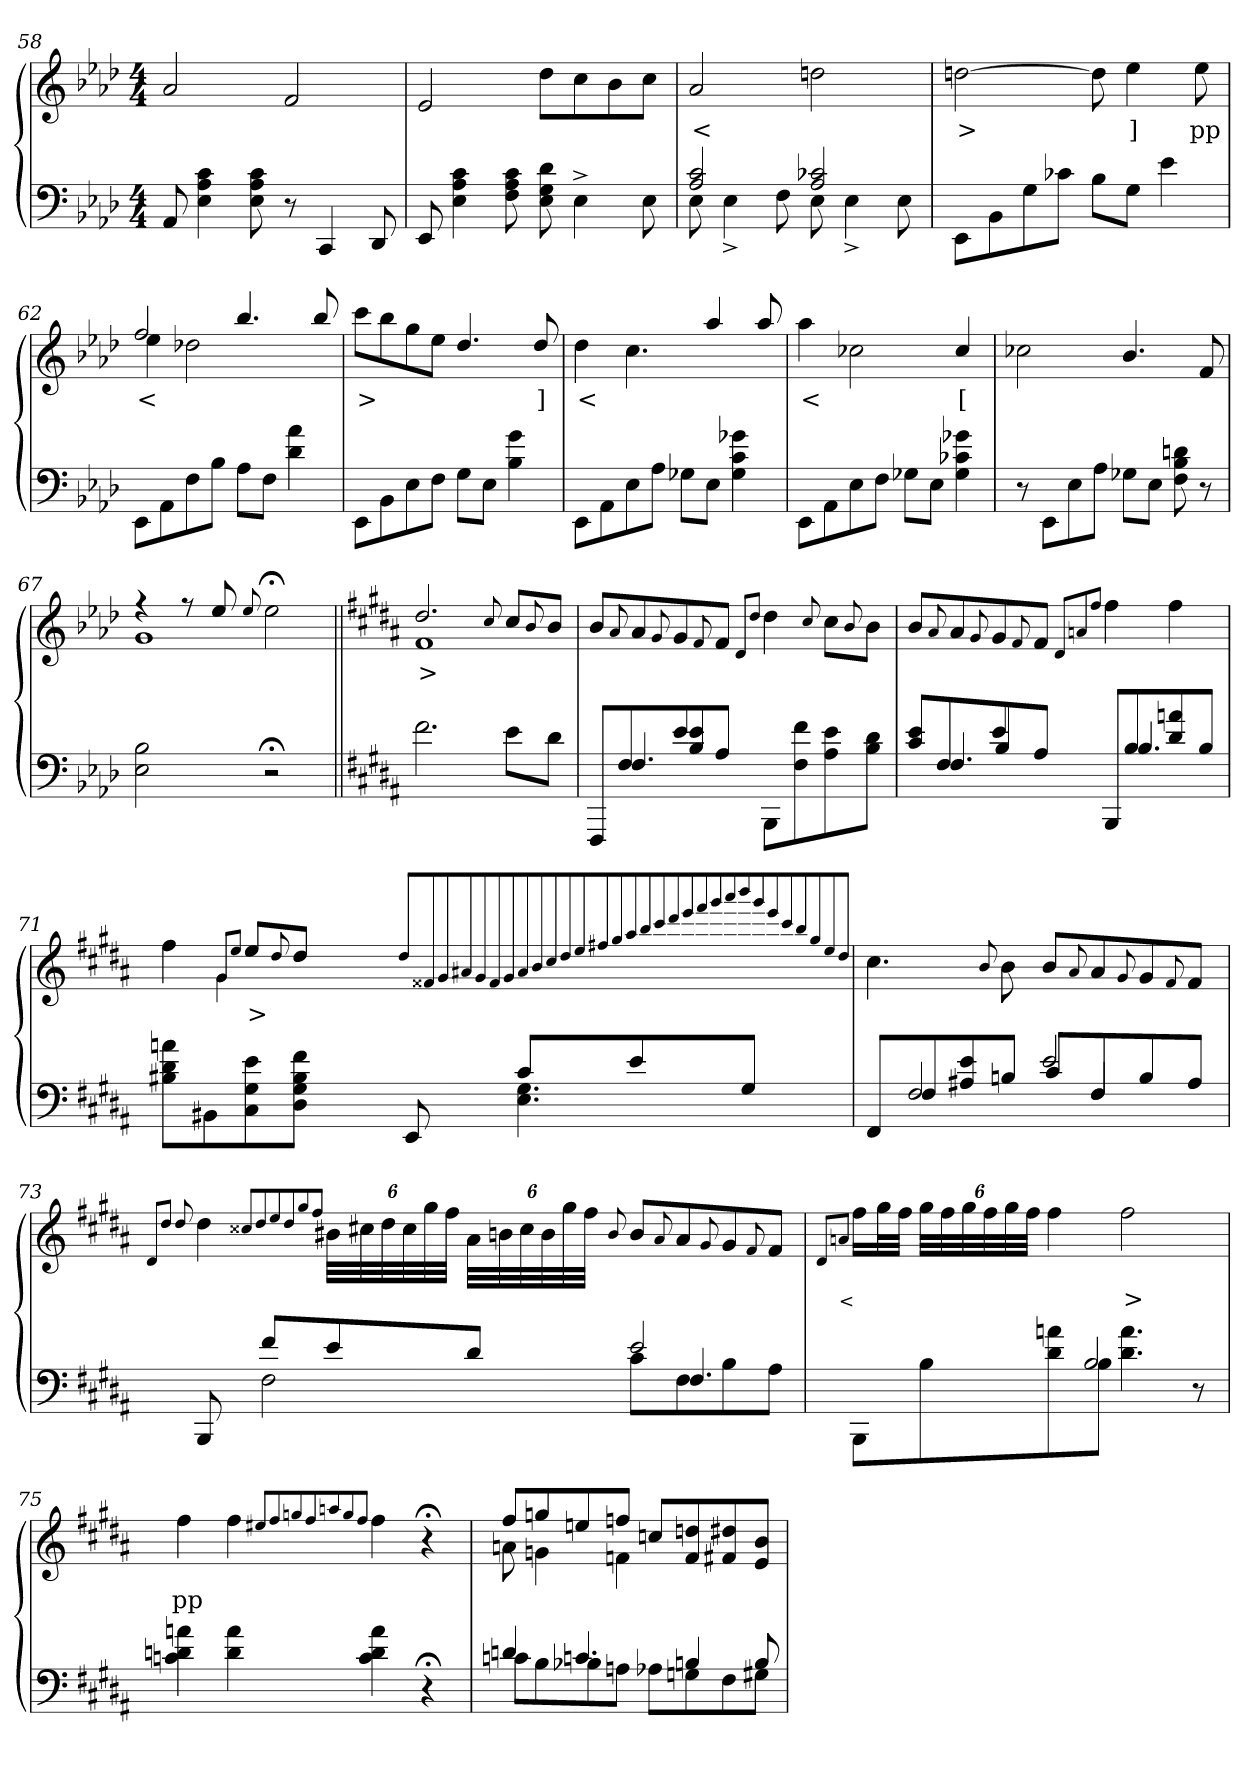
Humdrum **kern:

**kern	**kern	**text
*part2	*part1	*part1
*staff2	*staff1	*staff1
*clefF4	*clefG2	*
*k[b-e-a-d-]	*k[b-e-a-d-]	*
*M4/4	*M4/4	*
=58	=58	=58
8AA-	2a-	.
4c 4A- 4E-	.	.
8c 8A- 8E-	.	.
8r	2f	.
4CC	.	.
8DD-	.	.
=59	=59	=59
8EE-	2e-	.
4c 4A- 4E-	.	.
8c 8A- 8F	.	.
8d- 8G 8E-	8dd-L	.
4E-^>	8cc	.
.	8b-	.
8E-	8ccJ	.
=60	=60	=60
*^	*	*
2c 2A-	8E-	2a-	<
.	4E-^>	.	.
.	8F	.	.
2c-X 2A-	8E-	2ddn	.
.	4E-^>	.	.
.	8E-	.	.
*v	*v	*	*
=61	=61	=61
8EE-L	[2ddn	>
8BB-	.	.
8G	.	.
8c-XJ	.	.
8B-L	8dd]	.
8GJ	4ee-	]
4e-	.	.
.	8ee-	pp
=62	=62	=62
*	*^	*
8EE-\L	2ff	4ee-	<
8AA-	.	.	.
8F	.	2dd-X	.
8B-J	.	.	.
8A-L	4.bb-	.	.
8FJ	.	.	.
4a- 4d-	.	4ryy	.
.	8bb-/	.	.
*	*v	*v	*
=63	=63	=63
8EE-\L	8cccL	>
8BB-	8bb-	.
8E-	8gg	.
8FJ	8ee-J	.
8GL	4.dd-/	.
8E-J	.	.
4g 4B-	.	.
.	8dd-/	]
=64	=64	=64
8EE-\L	4dd-	<
8AA-	.	.
8E-	4.cc	.
8A-J	.	.
8G-XL	.	.
8E-J	4aa-/	.
4g- 4c 4G-	.	.
.	8aa-/	.
=65	=65	=65
8EE-\L	4aa-	<
8AA-	.	.
8E-	2cc-X	.
8FJ	.	.
8G-XL	.	.
8E-J	.	.
4g- 4c-X 4G-	4cc-/	[
=66	=66	=66
8r	2cc-X	.
8EE-\L	.	.
8E-	.	.
8A-J	.	.
8G-XL	4.b-/	.
8E-J	.	.
8dn 8B- 8F	.	.
8r	8f	.
=67	=67	=67
*	*^	*
2B- 2E-	4r	1g	.
.	8r	.	.
.	8ee-	.	.
.	8qqee-/	.	.
2r;<	2ee-;<\	.	.
=68||	=68||	=68||	=68||
*k[f#c#g#d#a#]	*k[f#c#g#d#a#]	*	*
2.f#\	2.dd#	1f#	>
.	8qqcc#/	.	.
8e\L	8cc#L	.	.
.	8qqb/	.	.
8d#\J	8bJ	.	.
*	*v	*v	*
=69	=69	=69
*^	*	*
*	*^	*	*
4ryy	8ryy	8FFF#L	8bL	.
.	.	.	8qqa#/	.
.	4.F#/	8F#	8a#	.
.	.	.	8qqg#/	.
4e	.	8e 8B	8g#	.
.	.	.	8qqf#/	.
.	.	8A#J	8f#J	.
.	.	.	8qqd#/L	.
.	.	.	8qdd#/J	.
2ryy	2ryy	8BBBL	4dd#	.
.	.	8f# 8F#	.	.
.	.	.	8qqcc#/	.
.	.	8e 8A#	8cc#L	.
.	.	.	8qqb/	.
.	.	8d# 8BJ	8bJ	.
=70	=70	=70	=70	=70
4ryy	8ryy	8e 8c#L	8bL	.
.	.	.	8qqa#/	.
.	4.F#/	8F#	8a#	.
.	.	.	8qqg#/	.
4e	.	8B	8g#	.
.	.	.	8qqf#/	.
.	.	8A#J	8f#J	.
.	.	.	8qd#/L	.
.	.	.	8qan/	.
.	.	.	8qff#/J	.
8ryy	2ryy	8BBBL	4ff#	.
4.B	.	8B	.	.
.	.	8an 8d#	4ff#	.
.	.	8BJ	.	.
*	*v	*v	*	*
=71	=71	=71	=71
*	*	*^	*
8an\ 8d#\ 8B#X\L	8ryy	4ff#	4ryy	.
*v	*v	*	*	*
8BB#	.	.	.
.	8qg#/L	.	.
.	8qee/J	4qqg#\	.
8e 8G# 8C#	8ee/L	2.ryy	>
.	8qqdd#/	.	.
8f# 8B# 8G# 8D#J	8dd#J	.	.
8EE	2ryy	.	.
*^	*	*	*
8c#L	4.G# 4.E	.	.	.
8e	.	.	.	.
8G#J	.	.	.	.
*v	*v	*	*	*
*	*v	*v	*
.	8qdd#/L	.
.	8qf##X/	.
.	8qg#/	.
.	8qa#X/	.
.	8qg#/	.
.	8qf##/	.
.	8qg#/	.
.	8qa#/	.
.	8qb/	.
.	8qcc#/	.
.	8qdd#/	.
.	8qee/	.
.	8qff#X/	.
.	8qgg#/	.
.	8qaa#/	.
.	8qbb/	.
.	8qccc#/	.
.	8qddd#/	.
.	8qeee/	.
.	8qfff#/	.
.	8qggg#/	.
.	8qaaa#/	.
.	8qbbb/	.
.	8qggg#/	.
.	8qeee/	.
.	8qccc#/	.
.	8qbb/	.
.	8qgg#/	.
.	8qee/	.
.	8qdd#/J	.
=72	=72	=72
*^	*	*
*	*^	*	*
2ryy	8ryy	8FF#L	4.cc#	.
.	2F#/	8F#	.	.
.	.	8e 8A#X	.	.
.	.	.	8qqb/	.
.	.	8BnJ	8b	.
2e	.	8c#L	8bL	.
.	.	.	8qqa#/	.
.	4F#/	8F#	8a#	.
.	.	.	8qqg#/	.
.	.	8B	8g#	.
.	.	.	8qqf#/	.
.	8ryy	8A#J	8f#J	.
=73	=73	=73	=73	=73
.	.	.	8qd#/L	.
.	.	.	8qdd#/J	.
.	.	.	8qqdd#/	.
8BBB	2ryy	8ryy	4dd#	.
8f#L	.	2F#\	.	.
.	.	.	8qcc##X/L	.
.	.	.	8qdd#/	.
.	.	.	8qee/	.
.	.	.	8qdd#/	.
.	.	.	8qgg#/	.
.	.	.	8qff#/J	.
8e	.	.	48b#XLLL	.
.	.	.	48cc#X	.
.	.	.	48dd#	.
.	.	.	48cc#	.
.	.	.	48gg#	.
.	.	.	48ff#JJJ	.
8d#J	.	.	48a#LLL	.
.	.	.	48bn	.
.	.	.	48cc#	.
.	.	.	48b	.
.	.	.	48gg#	.
.	.	.	48ff#JJJ	.
.	.	.	8qqb/	.
2e	8c#L	.	8bL	.
.	.	.	8qqa#/	.
.	8F#	4.F#/	8a#	.
.	.	.	8qqg#/	.
.	8B	.	8g#	.
.	.	.	8qqf#/	.
.	8A#J	.	8f#J	.
*v	*v	*v	*	*
=74	=74	=74
.	8qd#/L	.
.	8qan/J	<
*^	*	*
4.ryy	8BBBL	16ff#LL	.
.	.	32gg#L	.
.	.	32ff#JJJ	.
.	8B	48gg#LLL	.
.	.	48ff#	.
.	.	48gg#	.
.	.	48ff#	.
.	.	48gg#	.
.	.	48ff#JJJ	.
.	8an 8d#	4ff#	.
2B	8BJ	.	.
.	4.a 4.d#	2ff#	>
8ryy	8r	.	.
*v	*v	*	*
=75	=75	=75
4an 4dn 4cn	4ff#	pp
4a 4d	4ff#	.
.	8qee#X/L	.
.	8qff#/	.
.	8qggn/	.
.	8qff#/	.
.	8qaan/	.
.	8qgg/	.
.	8qff#/J	.
4a 4d 4c	4ff#	.
4r;<	4r;<	.
=76	=76	=76
*^	*^	*
4dn	8cnL	8ff#L	8an	.
.	8B	8ggn	4gn	.
4.cn	8B-X	8een	.	.
.	8AnJ	8ffnJ	4fn	.
.	8A-XL	8ccnL	.	.
4Bn	8Gn	8ddn 8f	4.ryy	.
.	8F#	8dd#X 8f#X	.	.
8B	8G#XJ	8b 8eJ	.	.
*v	*v	*	*	*
*	*v	*v	*
=	=	=
*-	*-	*-
